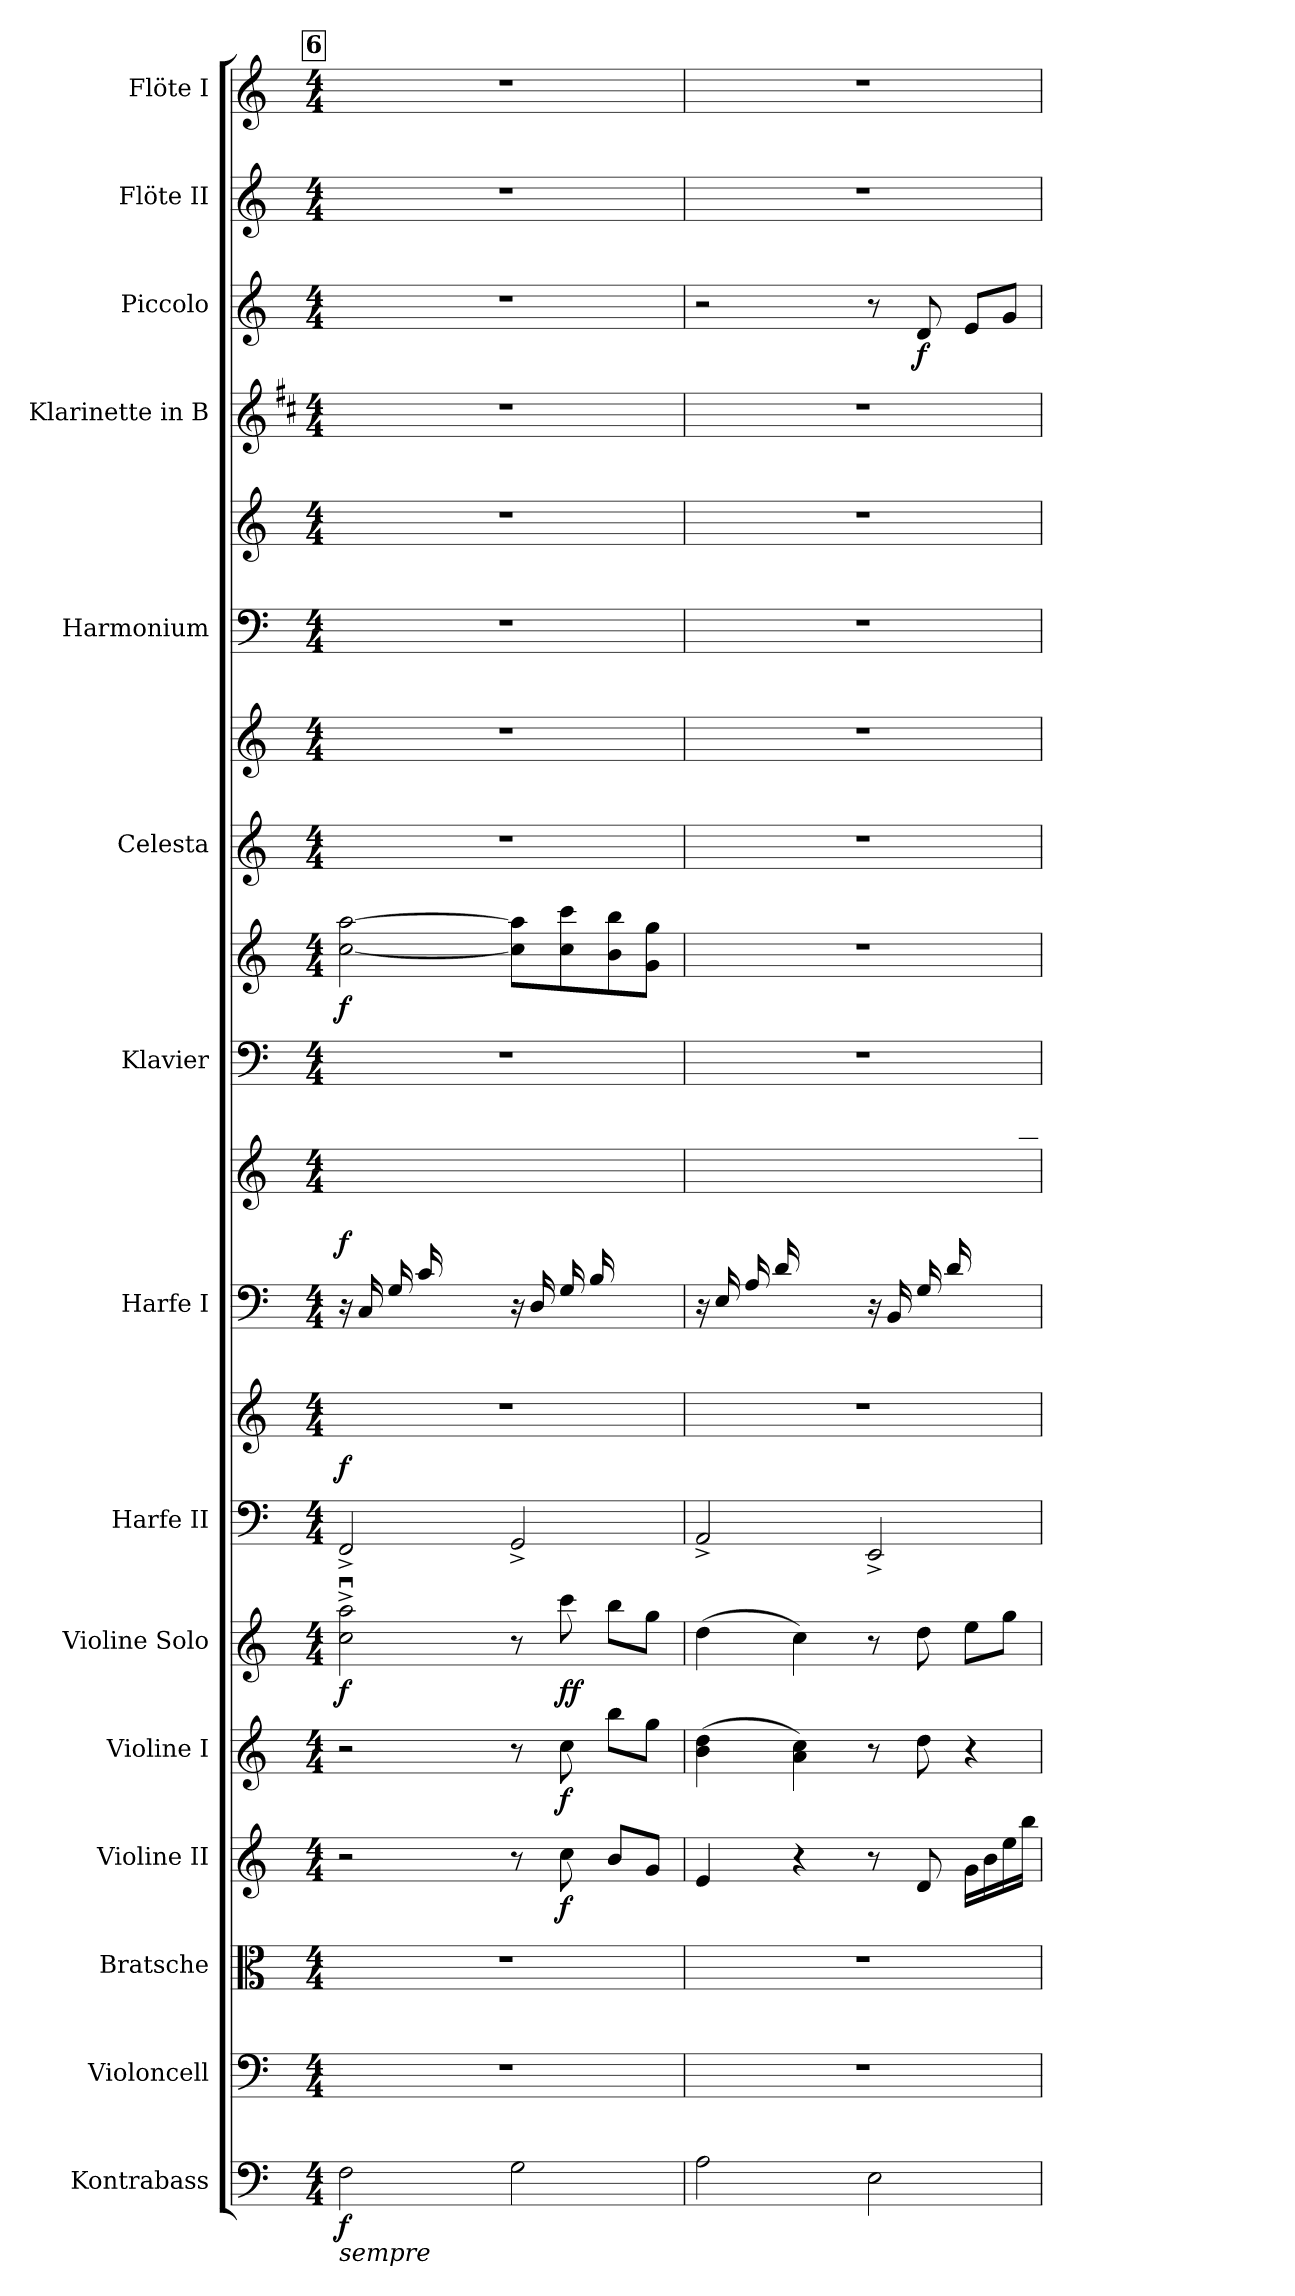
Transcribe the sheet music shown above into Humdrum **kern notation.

**kern	**dynam	**kern	**kern	**kern	**dynam	**kern	**dynam	**kern	**dynam	**kern	**kern	**dynam	**kern	**kern	**dynam	**kern	**kern	**dynam	**kern	**kern	**kern	**kern	**kern	**kern	**dynam	**kern	**kern
*part15	*part15	*part14	*part13	*part12	*part12	*part11	*part11	*part10	*part10	*part9	*part9	*part9	*part8	*part8	*part8	*part7	*part7	*part7	*part6	*part6	*part5	*part5	*part4	*part3	*part3	*part2	*part1
*staff20	*staff20	*staff19	*staff18	*staff17	*staff17	*staff16	*staff16	*staff15	*staff15	*staff14	*staff13	*staff13/14	*staff12	*staff11	*staff11/12	*staff10	*staff9	*staff9/10	*staff8	*staff7	*staff6	*staff5	*staff4	*staff3	*staff3	*staff2	*staff1
*I"Kontrabass	*	*I"Violoncell	*I"Bratsche	*I"Violine II	*	*I"Violine I	*	*I"Violine Solo	*	*I"Harfe II	*	*	*I"Harfe I	*	*	*I"Klavier	*	*	*I"Celesta	*	*I"Harmonium	*	*I"Klarinette in B	*I"Piccolo	*	*I"Flöte II	*I"Flöte I
*I'Kb.	*	*I'Vlc.	*I'Br.	*I'Vl. II	*	*I'Vl. I	*	*I'Vl. Solo	*	*I'Hfe. II	*	*	*I'Hfe. I	*	*	*I'Klav.	*	*	*I'Cel.	*	*I'Harm.	*	*I'Kl. in B	*I'Picc.	*	*I'Fl. II	*I'Fl. I
*clefF4	*	*clefF4	*clefC3	*clefG2	*	*clefG2	*	*clefG2	*	*clefF4	*clefG2	*	*clefF4	*clefG2	*	*clefF4	*clefG2	*	*clefG2	*clefG2	*clefF4	*clefG2	*clefG2	*clefG2	*	*clefG2	*clefG2
*ITrd7c12	*	*	*	*	*	*	*	*	*	*	*	*	*	*	*	*	*	*	*ITrd-7c-12	*ITrd-7c-12	*	*	*ITrd1c2	*ITrd-7c-12	*	*	*
*k[]	*	*k[]	*k[]	*k[]	*	*k[]	*	*k[]	*	*k[]	*k[]	*	*k[]	*k[]	*	*k[]	*k[]	*	*k[]	*k[]	*k[]	*k[]	*k[]	*k[]	*	*k[]	*k[]
*C:	*	*C:	*C:	*C:	*	*C:	*	*C:	*	*C:	*C:	*	*C:	*C:	*	*C:	*C:	*	*C:	*C:	*C:	*C:	*C:	*C:	*	*C:	*C:
*M4/4	*	*M4/4	*M4/4	*M4/4	*	*M4/4	*	*M4/4	*	*M4/4	*M4/4	*	*M4/4	*M4/4	*	*M4/4	*M4/4	*	*M4/4	*M4/4	*M4/4	*M4/4	*M4/4	*M4/4	*	*M4/4	*M4/4
!!LO:REH:place=s1:B:color=#000000:enc=box:fs=17.1407:t=6
=61	=61	=61	=61	=61	=61	=61	=61	=61	=61	=61	=61	=61	=61	=61	=61	=61	=61	=61	=61	=61	=61	=61	=61	=61	=61	=61	=61
*	*	*	*	*	*	*	*	*	*	*	*	*	*	*^	*	*	*	*	*	*	*	*	*	*	*	*	*
!LO:TX:b:i:t=sempre	!	!	!	!	!	!	!	!	!	!	!	!	!	!	!	!	!	!	!	!	!	!	!	!	!	!	!	!
2FFi\	f	1r	1r	2r	.	2r	.	2cci\u^ 2aaiu^	f	2FF^i/	1r	f	16r	1ryy	4ryy	f	1r	[2cci\ [2aai	f	1r	1r	1r	1r	1r	1r	.	1r	1r
.	.	.	.	.	.	.	.	.	.	.	.	.	16Ci/LL	.	.	.	.	.	.	.	.	.	.	.	.	.	.	.
.	.	.	.	.	.	.	.	.	.	.	.	.	16Gi/	.	.	.	.	.	.	.	.	.	.	.	.	.	.	.
.	.	.	.	.	.	.	.	.	.	.	.	.	16ci/	.	.	.	.	.	.	.	.	.	.	.	.	.	.	.
.	.	.	.	.	.	.	.	.	.	.	.	.	4ryy	.	16ei\	.	.	.	.	.	.	.	.	.	.	.	.	.
.	.	.	.	.	.	.	.	.	.	.	.	.	.	.	16gi\	.	.	.	.	.	.	.	.	.	.	.	.	.
.	.	.	.	.	.	.	.	.	.	.	.	.	.	.	16cci\	.	.	.	.	.	.	.	.	.	.	.	.	.
.	.	.	.	.	.	.	.	.	.	.	.	.	.	.	16ggi\JJ	.	.	.	.	.	.	.	.	.	.	.	.	.
2GGi\	.	.	.	8r	.	8r	.	8r	.	2GG^i/	.	.	16r	.	4ryy	.	.	8cci\] 8aai]L	.	.	.	.	.	.	.	.	.	.
.	.	.	.	.	.	.	.	.	.	.	.	.	16Di/LL	.	.	.	.	.	.	.	.	.	.	.	.	.	.	.
.	.	.	.	8cci\	f	8cci\	f	8ccci\	ff	.	.	.	16Gi/	.	.	.	.	8cci\ 8ccci	.	.	.	.	.	.	.	.	.	.
.	.	.	.	.	.	.	.	.	.	.	.	.	16Bi/	.	.	.	.	.	.	.	.	.	.	.	.	.	.	.
.	.	.	.	8bi/L	.	8bbi\L	.	8bbi\L	.	.	.	.	4ryy	.	16di\	.	.	8bi\ 8bbi	.	.	.	.	.	.	.	.	.	.
.	.	.	.	.	.	.	.	.	.	.	.	.	.	.	16gi\	.	.	.	.	.	.	.	.	.	.	.	.	.
.	.	.	.	8gi/J	.	8ggi\J	.	8ggi\J	.	.	.	.	.	.	16cci\	.	.	8gi\ 8ggiJ	.	.	.	.	.	.	.	.	.	.
.	.	.	.	.	.	.	.	.	.	.	.	.	.	.	16ggi\JJ	.	.	.	.	.	.	.	.	.	.	.	.	.
=62	=62	=62	=62	=62	=62	=62	=62	=62	=62	=62	=62	=62	=62	=62	=62	=62	=62	=62	=62	=62	=62	=62	=62	=62	=62	=62	=62	=62
2AAi\	.	1r	1r	4ei/	.	(4bi\ 4ddi	.	(4ddi\	.	2AA^i/	1r	.	16r	1ryy	4ryy	.	1r	1r	.	1r	1r	1r	1r	1r	2r	.	1r	1r
.	.	.	.	.	.	.	.	.	.	.	.	.	16Ei/LL	.	.	.	.	.	.	.	.	.	.	.	.	.	.	.
.	.	.	.	.	.	.	.	.	.	.	.	.	16Ai/	.	.	.	.	.	.	.	.	.	.	.	.	.	.	.
.	.	.	.	.	.	.	.	.	.	.	.	.	16di/	.	.	.	.	.	.	.	.	.	.	.	.	.	.	.
.	.	.	.	4r	.	4ai\ 4cci)	.	4cci\)	.	.	.	.	4ryy	.	16ei\	.	.	.	.	.	.	.	.	.	.	.	.	.
.	.	.	.	.	.	.	.	.	.	.	.	.	.	.	16gi\	.	.	.	.	.	.	.	.	.	.	.	.	.
.	.	.	.	.	.	.	.	.	.	.	.	.	.	.	16ddi\	.	.	.	.	.	.	.	.	.	.	.	.	.
.	.	.	.	.	.	.	.	.	.	.	.	.	.	.	16ggi\JJ	.	.	.	.	.	.	.	.	.	.	.	.	.
2EEi\	.	.	.	8r	.	8r	.	8r	.	2EE^i/	.	.	16r	.	4ryy	.	.	.	.	.	.	.	.	.	8r	.	.	.
.	.	.	.	.	.	.	.	.	.	.	.	.	16BBi/LL	.	.	.	.	.	.	.	.	.	.	.	.	.	.	.
.	.	.	.	8di/	.	8ddi\	.	8ddi\	.	.	.	.	16Gi/	.	.	.	.	.	.	.	.	.	.	.	8ddi/	f	.	.
.	.	.	.	.	.	.	.	.	.	.	.	.	16di/	.	.	.	.	.	.	.	.	.	.	.	.	.	.	.
.	.	.	.	16gi\LL	.	4r	.	8eei\L	.	.	.	.	4ryy	.	16gi\	.	.	.	.	.	.	.	.	.	8eei/L	.	.	.
.	.	.	.	16bi\	.	.	.	.	.	.	.	.	.	.	16bi\	.	.	.	.	.	.	.	.	.	.	.	.	.
.	.	.	.	16eei\	.	.	.	8ggi\J	.	.	.	.	.	.	16eei\	.	.	.	.	.	.	.	.	.	8ggi/J	.	.	.
.	.	.	.	16bbi\JJ	.	.	.	.	.	.	.	.	.	.	16bbi\JJ	.	.	.	.	.	.	.	.	.	.	.	.	.
*	*	*	*	*	*	*	*	*	*	*	*	*	*	*v	*v	*	*	*	*	*	*	*	*	*	*	*	*	*
=	=	=	=	=	=	=	=	=	=	=	=	=	=	=	=	=	=	=	=	=	=	=	=	=	=	=	=
*-	*-	*-	*-	*-	*-	*-	*-	*-	*-	*-	*-	*-	*-	*-	*-	*-	*-	*-	*-	*-	*-	*-	*-	*-	*-	*-	*-
